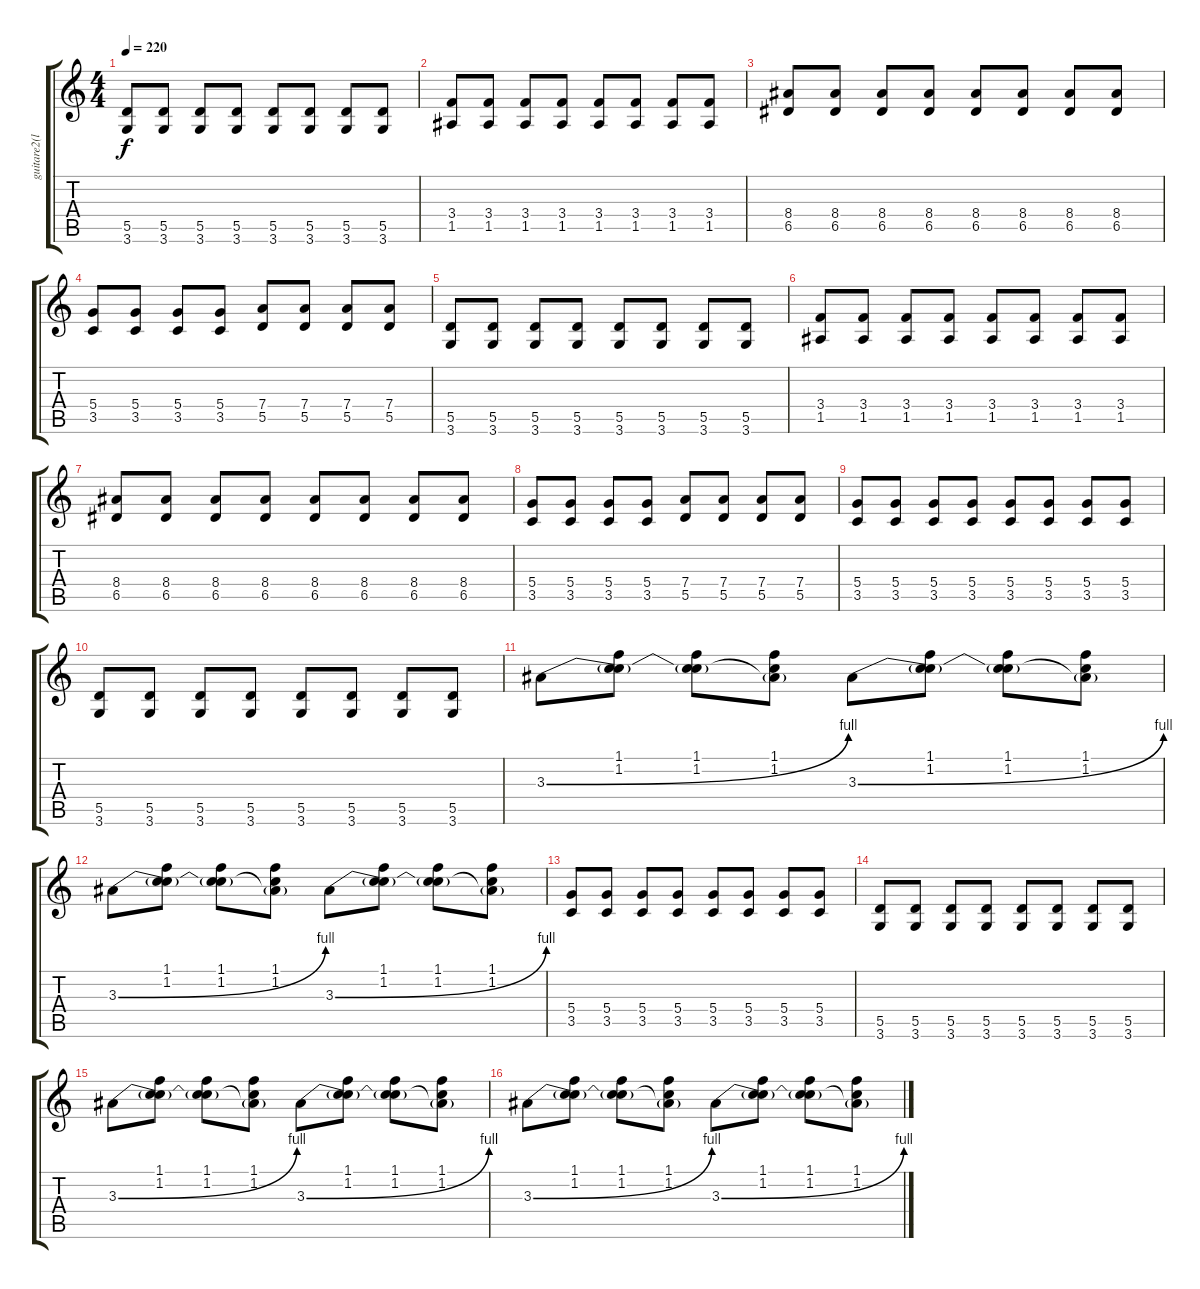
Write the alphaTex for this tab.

\track ("guitare2(lars)" "guitare2(l") {instrument distortionguitar}
\staff {score tabs}
\tuning (E4 B3 G3 D3 A2 E2) {hide}
\ts (4 4)
\tempo 220
\clef g2
\ks c
(5.5 3.6).8{dy f} (5.5 3.6).8 (5.5 3.6).8 (5.5 3.6).8 (5.5 3.6).8 (5.5 3.6).8 (5.5 3.6).8 (5.5 3.6).8 |
(3.4 1.5).8 (3.4 1.5).8 (3.4 1.5).8 (3.4 1.5).8 (3.4 1.5).8 (3.4 1.5).8 (3.4 1.5).8 (3.4 1.5).8 |
(8.4 6.5).8 (8.4 6.5).8 (8.4 6.5).8 (8.4 6.5).8 (8.4 6.5).8 (8.4 6.5).8 (8.4 6.5).8 (8.4 6.5).8 |
(5.4 3.5).8 (5.4 3.5).8 (5.4 3.5).8 (5.4 3.5).8 (7.4 5.5).8 (7.4 5.5).8 (7.4 5.5).8 (7.4 5.5).8 |
(5.5 3.6).8 (5.5 3.6).8 (5.5 3.6).8 (5.5 3.6).8 (5.5 3.6).8 (5.5 3.6).8 (5.5 3.6).8 (5.5 3.6).8 |
(3.4 1.5).8 (3.4 1.5).8 (3.4 1.5).8 (3.4 1.5).8 (3.4 1.5).8 (3.4 1.5).8 (3.4 1.5).8 (3.4 1.5).8 |
(8.4 6.5).8 (8.4 6.5).8 (8.4 6.5).8 (8.4 6.5).8 (8.4 6.5).8 (8.4 6.5).8 (8.4 6.5).8 (8.4 6.5).8 |
(5.4 3.5).8 (5.4 3.5).8 (5.4 3.5).8 (5.4 3.5).8 (7.4 5.5).8 (7.4 5.5).8 (7.4 5.5).8 (7.4 5.5).8 |
(5.4 3.5).8 (5.4 3.5).8 (5.4 3.5).8 (5.4 3.5).8 (5.4 3.5).8 (5.4 3.5).8 (5.4 3.5).8 (5.4 3.5).8 |
(5.5 3.6).8 (5.5 3.6).8 (5.5 3.6).8 (5.5 3.6).8 (5.5 3.6).8 (5.5 3.6).8 (5.5 3.6).8 (5.5 3.6).8 |
3.3{be (bend 0 0 60 4)}.8 (1.1 1.2 3.3{t}).8 (1.1 1.2 3.3{t}).8 (1.1 1.2 3.3{t}).8 3.3{be (bend 0 0 60 4)}.8 (1.1 1.2 3.3{t}).8 (1.1 1.2 3.3{t}).8 (1.1 1.2 3.3{t}).8 |
3.3{be (bend 0 0 60 4)}.8 (1.1 1.2 3.3{t}).8 (1.1 1.2 3.3{t}).8 (1.1 1.2 3.3{t}).8 3.3{be (bend 0 0 60 4)}.8 (1.1 1.2 3.3{t}).8 (1.1 1.2 3.3{t}).8 (1.1 1.2 3.3{t}).8 |
(5.4 3.5).8 (5.4 3.5).8 (5.4 3.5).8 (5.4 3.5).8 (5.4 3.5).8 (5.4 3.5).8 (5.4 3.5).8 (5.4 3.5).8 |
(5.5 3.6).8 (5.5 3.6).8 (5.5 3.6).8 (5.5 3.6).8 (5.5 3.6).8 (5.5 3.6).8 (5.5 3.6).8 (5.5 3.6).8 |
3.3{be (bend 0 0 60 4)}.8 (1.1 1.2 3.3{t}).8 (1.1 1.2 3.3{t}).8 (1.1 1.2 3.3{t}).8 3.3{be (bend 0 0 60 4)}.8 (1.1 1.2 3.3{t}).8 (1.1 1.2 3.3{t}).8 (1.1 1.2 3.3{t}).8 |
3.3{be (bend 0 0 60 4)}.8 (1.1 1.2 3.3{t}).8 (1.1 1.2 3.3{t}).8 (1.1 1.2 3.3{t}).8 3.3{be (bend 0 0 60 4)}.8 (1.1 1.2 3.3{t}).8 (1.1 1.2 3.3{t}).8 (1.1 1.2 3.3{t}).8
